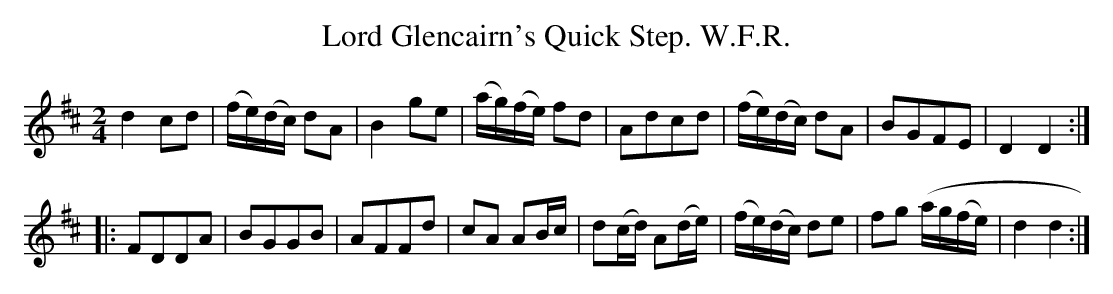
X:1
T:Lord Glencairn's Quick Step. W.F.R.
M:2/4
L:1/8
K:D
d2      cd     |(f/e/)(d/c/) dA|B2  ge        |(a/g/)(f/e/) fd   |\
Adcd           |(f/e/)(d/c/) dA|BGFE          | D2          D2  ::
FDDA           | BGGB          |AFFd          | cA          AB/c/|\
d(c/d/) A(d/e/)|(f/e/)(d/c/) de|fg (a/g/(f/e/)|d2           d2  :|
